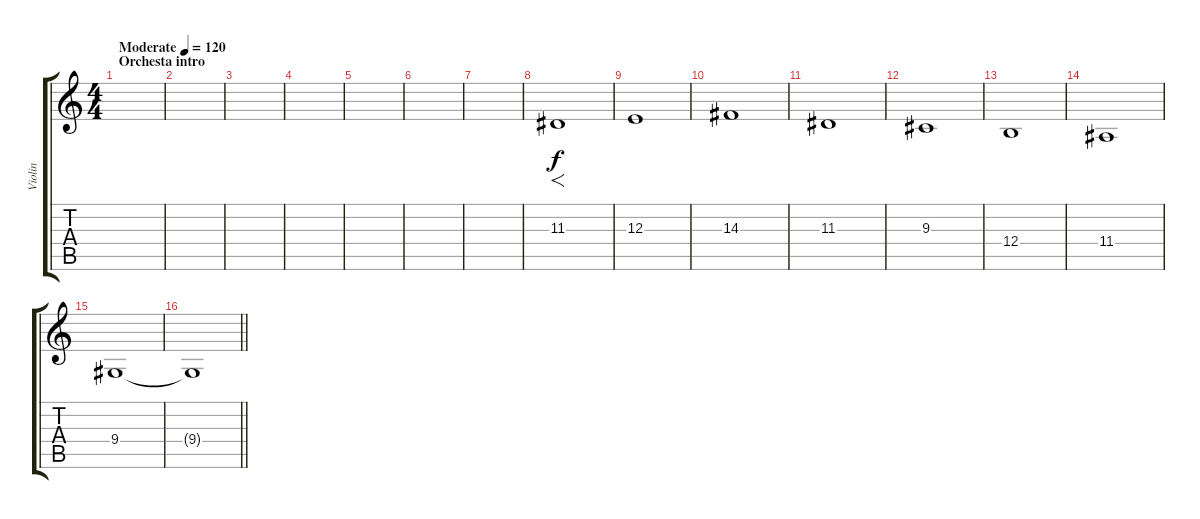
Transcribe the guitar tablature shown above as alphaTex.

\track ("Violin" "Violin") {instrument violin}
\staff {score tabs}
\tuning (Db4 Ab3 E3 B2 Gb2 Db2) {hide}
\ts (4 4)
\section ("" "Orchesta intro")
\tempo (120 "Moderate")
\clef g2
\ks c
|
|
|
|
|
|
|
11.3.1{f} |
12.3.1 |
14.3.1 |
11.3.1 |
9.3.1 |
12.4.1 |
11.4.1 |
9.4.1 |
\barLineRight lightlight
9.4{t}.1
